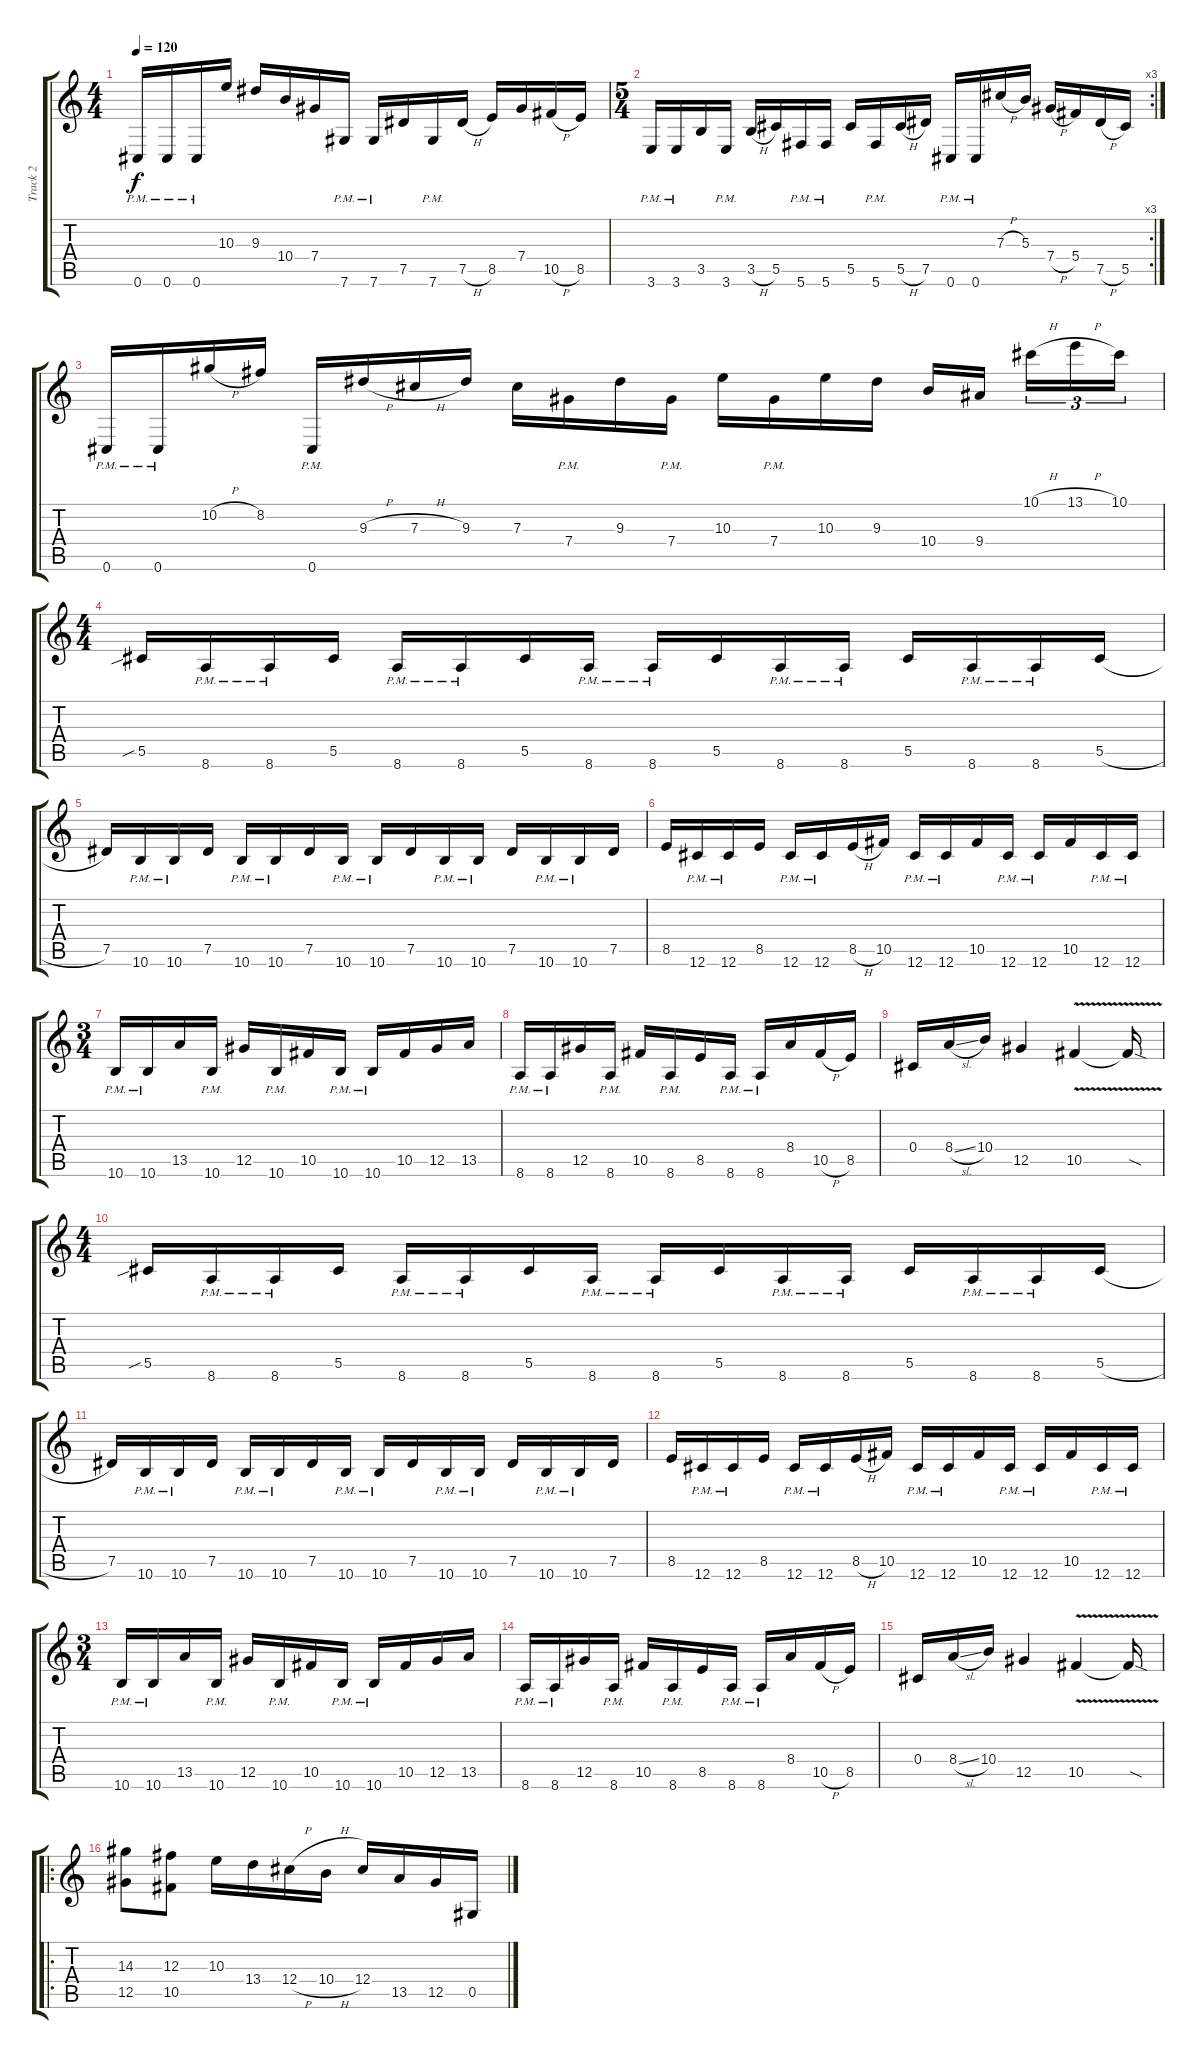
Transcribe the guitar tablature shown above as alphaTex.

\track ("Track 2" "Track 2") {instrument distortionguitar}
\staff {score tabs}
\tuning (Eb4 Bb3 Gb3 Db3 Ab2 Db2) {hide}
\ts (4 4)
\tempo 120
\clef g2
\ks c
0.6{pm}.16{dy f} 0.6{pm}.16 0.6{pm}.16 10.3.16 9.3.16 10.4.16 7.4.16 7.6{pm}.16 7.6{pm}.16 7.5.16 7.6{pm}.16 7.5{h}.16 8.5.16 7.4.16 10.5{h}.16 8.5.16 |
\rc 3
\ts (5 4)
3.6{pm}.16 3.6{pm}.16 3.5.16 3.6{pm}.16 3.5{h}.16 5.5.16 5.6{pm}.16 5.6{pm}.16 5.5.16 5.6{pm}.16 5.5{h}.16 7.5.16 0.6{pm}.16 0.6{pm}.16 7.3{h}.16 5.3.16 7.4{h}.16 5.4.16 7.5{h}.16 5.5.16 |
0.6{pm}.16 0.6{pm}.16 10.2{h}.16 8.2.16 0.6{pm}.16 9.3{h}.16 7.3{h}.16 9.3.16 7.3.16 7.4{pm}.16 9.3.16 7.4{pm}.16 10.3.16 7.4{pm}.16 10.3.16 9.3.16 10.4.16 9.4.16{beam splitsecondary} 10.1{h}.16{tu (3 2)} 13.1{h}.16{tu (3 2)} 10.1.16{tu (3 2)} |
\ts (4 4)
5.5{sib}.16 8.6{pm}.16 8.6{pm}.16 5.5.16 8.6{pm}.16 8.6{pm}.16 5.5.16 8.6{pm}.16 8.6{pm}.16 5.5.16 8.6{pm}.16 8.6{pm}.16 5.5.16 8.6{pm}.16 8.6{pm}.16 5.5{h}.16 |
7.5.16 10.6{pm}.16 10.6{pm}.16 7.5.16 10.6{pm}.16 10.6{pm}.16 7.5.16 10.6{pm}.16 10.6{pm}.16 7.5.16 10.6{pm}.16 10.6{pm}.16 7.5.16 10.6{pm}.16 10.6{pm}.16 7.5.16 |
8.5.16 12.6{pm}.16 12.6{pm}.16 8.5.16 12.6{pm}.16 12.6{pm}.16 8.5{h}.16 10.5.16 12.6{pm}.16 12.6{pm}.16 10.5.16 12.6{pm}.16 12.6{pm}.16 10.5.16 12.6{pm}.16 12.6{pm}.16 |
\ts (3 4)
10.6{pm}.16 10.6{pm}.16 13.5.16 10.6{pm}.16 12.5.16 10.6{pm}.16 10.5.16 10.6{pm}.16 10.6{pm}.16 10.5.16 12.5.16 13.5.16 |
8.6{pm}.16 8.6{pm}.16 12.5.16 8.6{pm}.16 10.5.16 8.6{pm}.16 8.5.16 8.6{pm}.16 8.6{pm}.16 8.4.16 10.5{h}.16 8.5.16 |
0.4.16 8.4{sl}.16 10.4.16 12.5.4 10.5{v}.4 10.5{sod t}.16 |
\ts (4 4)
5.5{sib}.16 8.6{pm}.16 8.6{pm}.16 5.5.16 8.6{pm}.16 8.6{pm}.16 5.5.16 8.6{pm}.16 8.6{pm}.16 5.5.16 8.6{pm}.16 8.6{pm}.16 5.5.16 8.6{pm}.16 8.6{pm}.16 5.5{h}.16 |
7.5.16 10.6{pm}.16 10.6{pm}.16 7.5.16 10.6{pm}.16 10.6{pm}.16 7.5.16 10.6{pm}.16 10.6{pm}.16 7.5.16 10.6{pm}.16 10.6{pm}.16 7.5.16 10.6{pm}.16 10.6{pm}.16 7.5.16 |
8.5.16 12.6{pm}.16 12.6{pm}.16 8.5.16 12.6{pm}.16 12.6{pm}.16 8.5{h}.16 10.5.16 12.6{pm}.16 12.6{pm}.16 10.5.16 12.6{pm}.16 12.6{pm}.16 10.5.16 12.6{pm}.16 12.6{pm}.16 |
\ts (3 4)
10.6{pm}.16 10.6{pm}.16 13.5.16 10.6{pm}.16 12.5.16 10.6{pm}.16 10.5.16 10.6{pm}.16 10.6{pm}.16 10.5.16 12.5.16 13.5.16 |
8.6{pm}.16 8.6{pm}.16 12.5.16 8.6{pm}.16 10.5.16 8.6{pm}.16 8.5.16 8.6{pm}.16 8.6{pm}.16 8.4.16 10.5{h}.16 8.5.16 |
0.4.16 8.4{sl}.16 10.4.16 12.5.4 10.5{v}.4 10.5{sod t}.16 |
\ro
(14.3 12.5).8 (12.3 10.5).8 10.3.16 13.4.16 12.4{h}.16 10.4{h}.16 12.4.16 13.5.16 12.5.16 0.5.16
